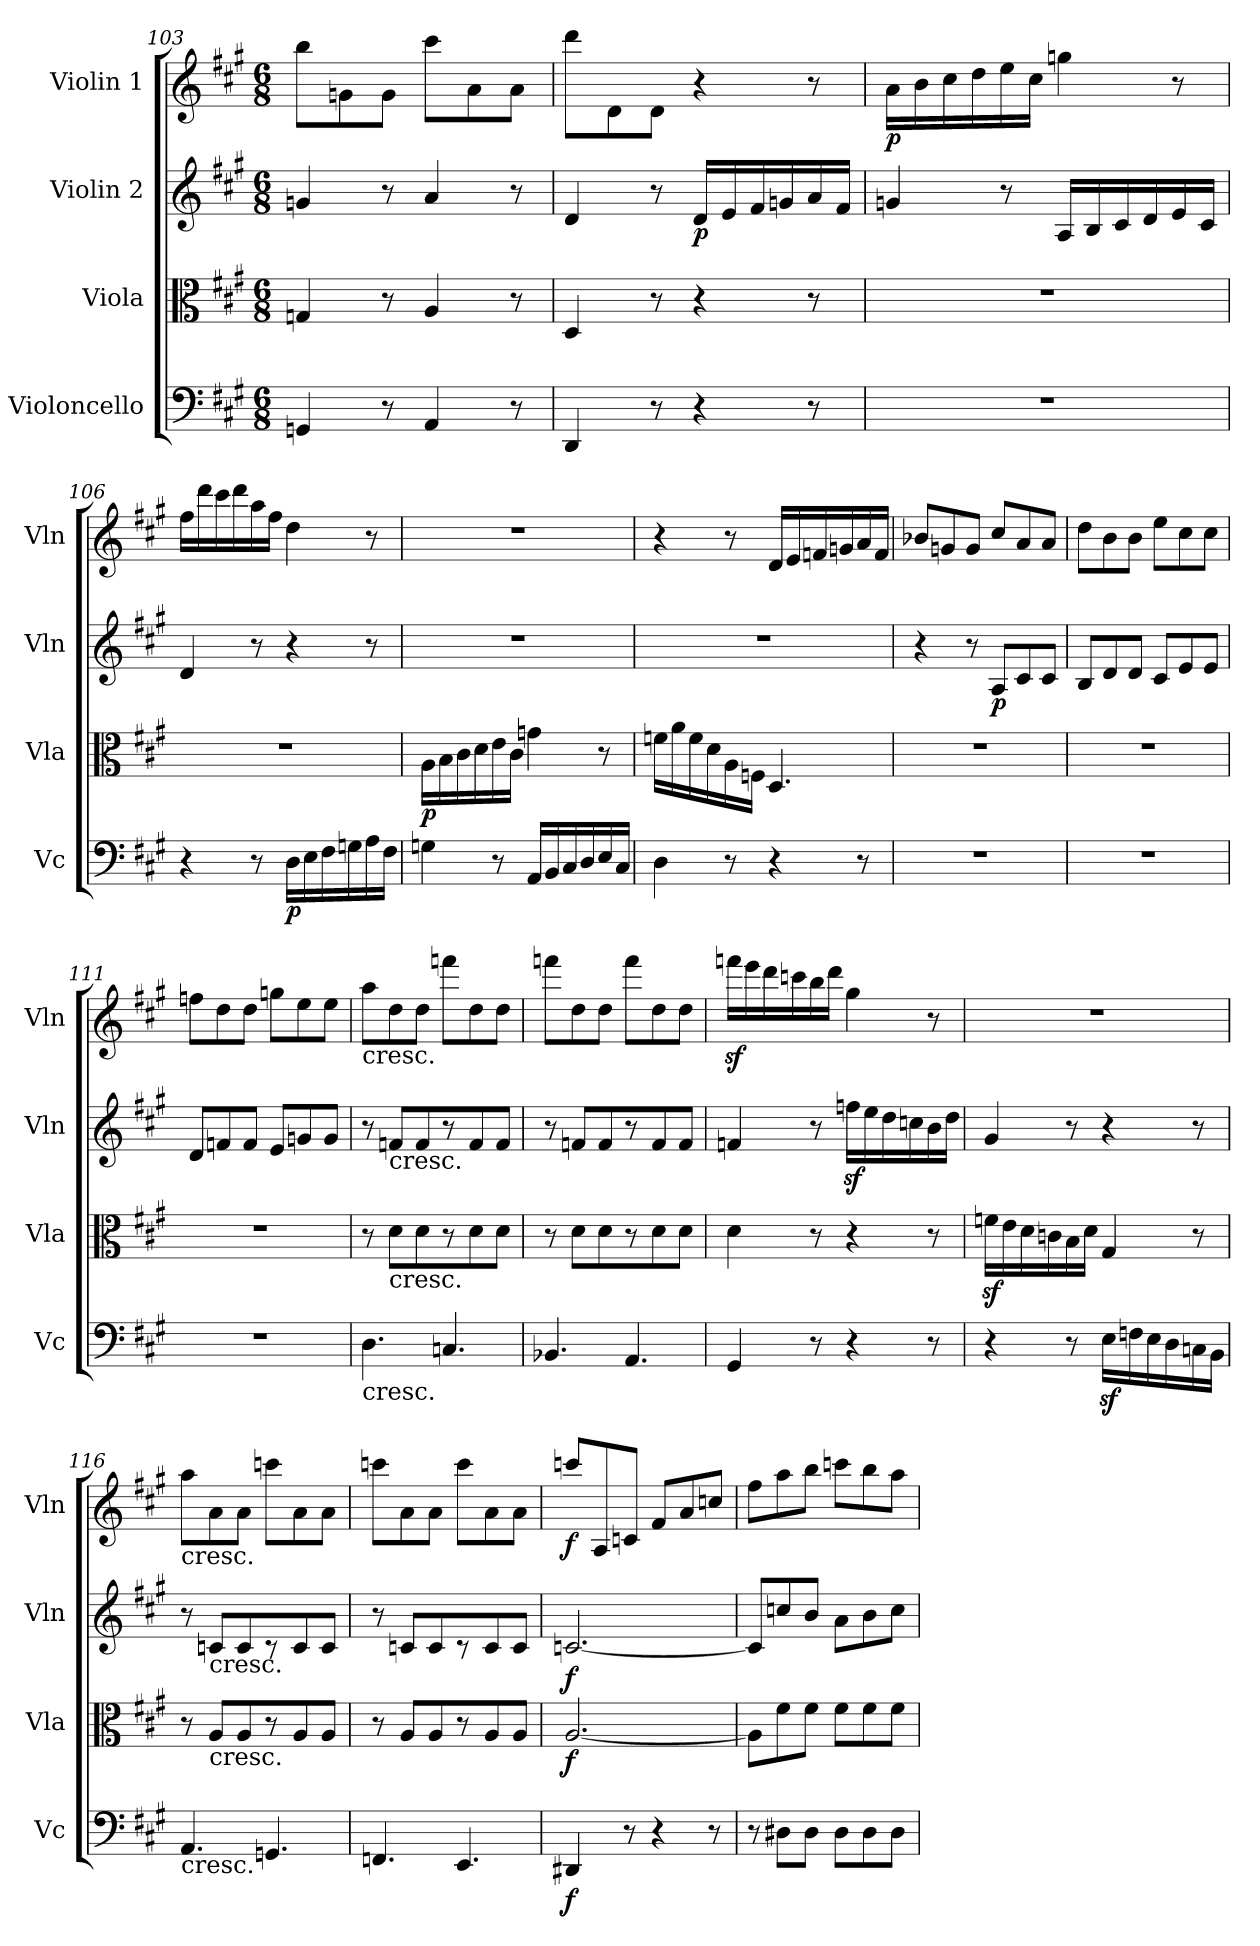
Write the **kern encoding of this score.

**kern	**dynam	**kern	**dynam	**kern	**dynam	**kern	**dynam
*part4	*part4	*part3	*part3	*part2	*part2	*part1	*part1
*staff4	*staff4	*staff3	*staff3	*staff2	*staff2	*staff1	*staff1
*I"Violoncello	*	*I"Viola	*	*I"Violin 2	*	*I"Violin 1	*
*I'Vc	*	*I'Vla	*	*I'Vln	*	*I'Vln	*
*clefF4	*	*clefC3	*	*clefG2	*	*clefG2	*
*k[f#c#g#]	*	*k[f#c#g#]	*	*k[f#c#g#]	*	*k[f#c#g#]	*
*A:	*	*A:	*	*A:	*	*A:	*
*M6/8	*	*M6/8	*	*M6/8	*	*M6/8	*
=103	=103	=103	=103	=103	=103	=103	=103
4GGn/	.	4Gn/	.	4gn/	.	8bb\L	.
.	.	.	.	.	.	8gn\	.
8r	.	8r	.	8r	.	8g\J	.
4AA/	.	4A/	.	4a/	.	8ccc#\L	.
.	.	.	.	.	.	8a\	.
8r	.	8r	.	8r	.	8a\J	.
!!LO:PB:g=z
=104	=104	=104	=104	=104	=104	=104	=104
4DD/	.	4D/	.	4d/	.	8ddd\L	.
.	.	.	.	.	.	8d\	.
8r	.	8r	.	8r	.	8d\J	.
!	!	!	!	!	!LO:DY:b	!	!
4r	.	4r	.	16d/LL	p	4r	.
.	.	.	.	16e/	.	.	.
.	.	.	.	16f#/	.	.	.
.	.	.	.	16gn/	.	.	.
8r	.	8r	.	16a/	.	8r	.
.	.	.	.	16f#/JJ	.	.	.
=105	=105	=105	=105	=105	=105	=105	=105
!	!	!	!	!	!	!	!LO:DY:b
2.r	.	2.r	.	4gn/	.	16a\LL	p
.	.	.	.	.	.	16b\	.
.	.	.	.	.	.	16cc#\	.
.	.	.	.	.	.	16dd\	.
.	.	.	.	8r	.	16ee\	.
.	.	.	.	.	.	16cc#\JJ	.
.	.	.	.	16A/LL	.	4ggn\	.
.	.	.	.	16B/	.	.	.
.	.	.	.	16c#/	.	.	.
.	.	.	.	16d/	.	.	.
.	.	.	.	16e/	.	8r	.
.	.	.	.	16c#/JJ	.	.	.
=106	=106	=106	=106	=106	=106	=106	=106
4r	.	2.r	.	4d/	.	16ff#\LL	.
.	.	.	.	.	.	16ddd\	.
.	.	.	.	.	.	16ccc#\	.
.	.	.	.	.	.	16ddd\	.
8r	.	.	.	8r	.	16aa\	.
.	.	.	.	.	.	16ff#\JJ	.
!	!LO:DY:b	!	!	!	!	!	!
16D\LL	p	.	.	4r	.	4dd\	.
16E\	.	.	.	.	.	.	.
16F#\	.	.	.	.	.	.	.
16Gn\	.	.	.	.	.	.	.
16A\	.	.	.	8r	.	8r	.
16F#\JJ	.	.	.	.	.	.	.
!!LO:PB:g=z
=107	=107	=107	=107	=107	=107	=107	=107
!	!	!	!LO:DY:b	!	!	!	!
4Gn\	.	16A\LL	p	2.r	.	2.r	.
.	.	16B\	.	.	.	.	.
.	.	16c#\	.	.	.	.	.
.	.	16d\	.	.	.	.	.
8r	.	16e\	.	.	.	.	.
.	.	16c#\JJ	.	.	.	.	.
16AA/LL	.	4gn\	.	.	.	.	.
16BB/	.	.	.	.	.	.	.
16C#/	.	.	.	.	.	.	.
16D/	.	.	.	.	.	.	.
16E/	.	8r	.	.	.	.	.
16C#/JJ	.	.	.	.	.	.	.
=108	=108	=108	=108	=108	=108	=108	=108
4D\	.	16fn\LL	.	2.r	.	4r	.
.	.	16a\	.	.	.	.	.
.	.	16f\	.	.	.	.	.
.	.	16d\	.	.	.	.	.
8r	.	16A\	.	.	.	8r	.
.	.	16Fn\JJ	.	.	.	.	.
4r	.	4.D/	.	.	.	16d/LL	.
.	.	.	.	.	.	16e/	.
.	.	.	.	.	.	16fn/	.
.	.	.	.	.	.	16gn/	.
8r	.	.	.	.	.	16a/	.
.	.	.	.	.	.	16f/JJ	.
=109	=109	=109	=109	=109	=109	=109	=109
2.r	.	2.r	.	4r	.	8b-X/L	.
.	.	.	.	.	.	8gn/	.
.	.	.	.	8r	.	8g/J	.
!	!	!	!	!	!LO:DY:b	!	!
.	.	.	.	8A/L	p	8cc#/L	.
.	.	.	.	8c#/	.	8a/	.
.	.	.	.	8c#/J	.	8a/J	.
!!LO:LB:g=z
=110	=110	=110	=110	=110	=110	=110	=110
2.r	.	2.r	.	8B/L	.	8dd\L	.
.	.	.	.	8d/	.	8b\	.
.	.	.	.	8d/J	.	8b\J	.
.	.	.	.	8c#/L	.	8ee\L	.
.	.	.	.	8e/	.	8cc#\	.
.	.	.	.	8e/J	.	8cc#\J	.
=111	=111	=111	=111	=111	=111	=111	=111
2.r	.	2.r	.	8d/L	.	8ffn\L	.
.	.	.	.	8fn/	.	8dd\	.
.	.	.	.	8f/J	.	8dd\J	.
.	.	.	.	8e/L	.	8ggn\L	.
.	.	.	.	8gn/	.	8ee\	.
.	.	.	.	8g/J	.	8ee\J	.
=112	=112	=112	=112	=112	=112	=112	=112
!	!	!	!	!	!	!LO:TX:b:t=cresc.	!
!LO:TX:b:t=cresc.	!	!	!	!	!	!	!
4.D\	.	8r	.	8r	.	8aa\L	.
!	!	!	!	!LO:TX:b:t=cresc.	!	!	!
!	!	!LO:TX:b:t=cresc.	!	!	!	!	!
.	.	8d\L	.	8fn/L	.	8dd\	.
.	.	8d\	.	8f/	.	8dd\J	.
4.Cn/	.	8r	.	8r	.	8fffn\L	.
.	.	8d\	.	8f/	.	8dd\	.
.	.	8d\J	.	8f/J	.	8dd\J	.
=113	=113	=113	=113	=113	=113	=113	=113
4.BB-X/	.	8r	.	8r	.	8fffn\L	.
.	.	8d\L	.	8fn/L	.	8dd\	.
.	.	8d\	.	8f/	.	8dd\J	.
4.AA/	.	8r	.	8r	.	8fff\L	.
.	.	8d\	.	8f/	.	8dd\	.
.	.	8d\J	.	8f/J	.	8dd\J	.
!!LO:PB:g=z
=114	=114	=114	=114	=114	=114	=114	=114
4GG#/	.	4d\	.	4fn/	.	16fffnz<\LL	.
.	.	.	.	.	.	16eee\	.
.	.	.	.	.	.	16ddd\	.
.	.	.	.	.	.	16cccn\	.
8r	.	8r	.	8r	.	16bb\	.
.	.	.	.	.	.	16ddd\JJ	.
4r	.	4r	.	16ffnz<\LL	.	4gg#\	.
.	.	.	.	16ee\	.	.	.
.	.	.	.	16dd\	.	.	.
.	.	.	.	16ccn\	.	.	.
8r	.	8r	.	16b\	.	8r	.
.	.	.	.	16dd\JJ	.	.	.
=115	=115	=115	=115	=115	=115	=115	=115
4r	.	16fnz<\LL	.	4g#/	.	2.r	.
.	.	16e\	.	.	.	.	.
.	.	16d\	.	.	.	.	.
.	.	16cn\	.	.	.	.	.
8r	.	16B\	.	8r	.	.	.
.	.	16d\JJ	.	.	.	.	.
16Ez<\LL	.	4G#/	.	4r	.	.	.
16Fn\	.	.	.	.	.	.	.
16E\	.	.	.	.	.	.	.
16D\	.	.	.	.	.	.	.
16Cn\	.	8r	.	8r	.	.	.
16BB\JJ	.	.	.	.	.	.	.
=116	=116	=116	=116	=116	=116	=116	=116
!	!	!	!	!	!	!LO:TX:b:t=cresc.	!
!LO:TX:b:t=cresc.	!	!	!	!	!	!	!
4.AA/	.	8r	.	8r	.	8aa\L	.
!	!	!	!	!LO:TX:b:t=cresc.	!	!	!
!	!	!LO:TX:b:t=cresc.	!	!	!	!	!
.	.	8A/L	.	8cn/L	.	8a\	.
.	.	8A/	.	8c/	.	8a\J	.
4.GGn/	.	8r	.	8r	.	8cccn\L	.
.	.	8A/	.	8c/	.	8a\	.
.	.	8A/J	.	8c/J	.	8a\J	.
!!LO:PB:g=z
=117	=117	=117	=117	=117	=117	=117	=117
4.FFn/	.	8r	.	8r	.	8cccn\L	.
.	.	8A/L	.	8cn/L	.	8a\	.
.	.	8A/	.	8c/	.	8a\J	.
4.EE/	.	8r	.	8r	.	8ccc\L	.
.	.	8A/	.	8c/	.	8a\	.
.	.	8A/J	.	8c/J	.	8a\J	.
=118	=118	=118	=118	=118	=118	=118	=118
!	!LO:DY:b	!	!LO:DY:b	!	!LO:DY:b	!	!LO:DY:b
4DD#X/	f	[2.A/	f	[2.cn/	f	8cccn/L	f
.	.	.	.	.	.	8A/	.
8r	.	.	.	.	.	8cn/J	.
4r	.	.	.	.	.	8f#/L	.
.	.	.	.	.	.	8a/	.
8r	.	.	.	.	.	8ccn/J	.
=119	=119	=119	=119	=119	=119	=119	=119
8r	.	8A\L]	.	8c/L]	.	8ff#\L	.
8D#X\L	.	8f#\	.	8ccn/	.	8aa\	.
8D#\J	.	8f#\J	.	8b/J	.	8bb\J	.
8D#\L	.	8f#\L	.	8a\L	.	8cccn\L	.
8D#\	.	8f#\	.	8b\	.	8bb\	.
8D#\J	.	8f#\J	.	8cc\J	.	8aa\J	.
=	=	=	=	=	=	=	=
*-	*-	*-	*-	*-	*-	*-	*-
